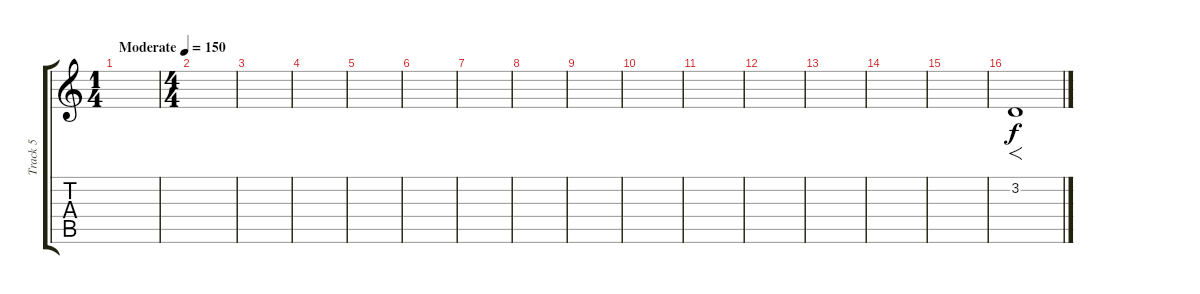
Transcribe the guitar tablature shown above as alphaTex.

\track ("Track 5" "Track 5") {instrument lead3calliope}
\staff {score tabs}
\tuning (E4 B3 G3 D3 A2 E2) {hide}
\ts (1 4)
\tempo (150 "Moderate")
\clef g2
\ks c
|
\ts (4 4)
|
|
|
|
|
|
|
|
|
|
|
|
|
|
3.2.1{f}
